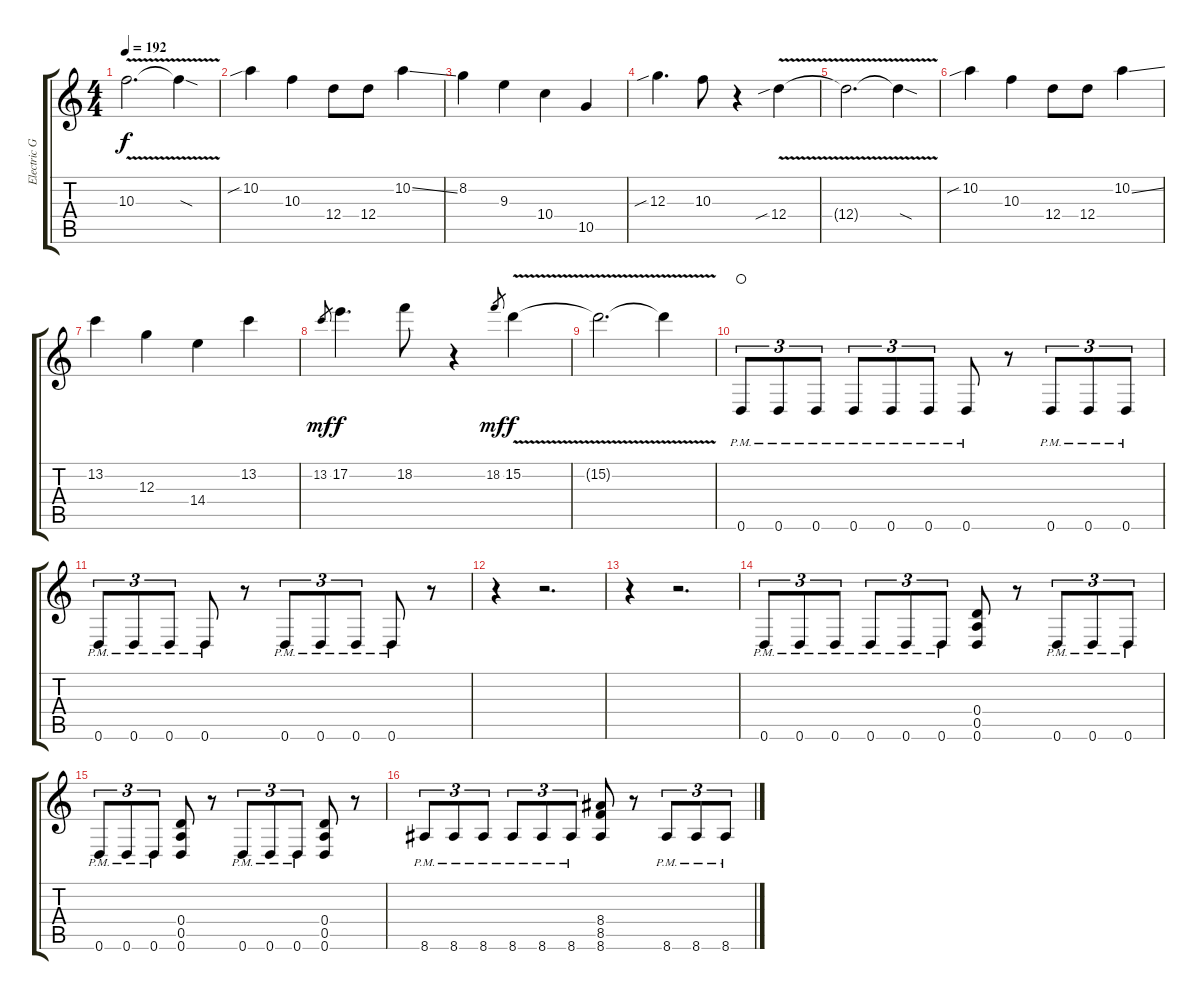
\track ("Electric Guitar" "Electric G") {instrument distortionguitar}
\staff {score tabs}
\tuning (E4 B3 G3 D3 A2 D2) {hide}
\ts (4 4)
\tempo 192
\clef g2
\ks c
10.3{v t}.2{d dy f} 10.3{v sod t}.4 |
10.2{sib}.4 10.3.4 12.4.8 12.4.8 10.2{ss}.4 |
8.2.4 9.3.4 10.4.4 10.5.4 |
12.3{sib}.4{d} 10.3.8 r.4 12.4{v sib}.4 |
12.4{v t}.2{d} 12.4{v sod t}.4 |
10.2{sib}.4 10.3.4 12.4.8 12.4.8 10.2{ss}.4 |
13.2.4 12.3.4 14.4.4 13.2.4 |
13.2.8{gr dy mf} 17.2.4{d dy f} 18.2.8 r.4 18.2.8{gr dy mf} 15.2{v}.4{dy f} |
15.2{v t}.2{d} 15.2{v t}.4 |
0.6{pm}.8{tu (3 2) waho} 0.6{pm}.8{tu (3 2)} 0.6{pm}.8{tu (3 2)} 0.6{pm}.8{tu (3 2)} 0.6{pm}.8{tu (3 2)} 0.6{pm}.8{tu (3 2)} 0.6{pm}.8 r.8 0.6{pm}.8{tu (3 2)} 0.6{pm}.8{tu (3 2)} 0.6{pm}.8{tu (3 2)} |
0.6{pm}.8{tu (3 2)} 0.6{pm}.8{tu (3 2)} 0.6{pm}.8{tu (3 2)} 0.6{pm}.8 r.8 0.6{pm}.8{tu (3 2)} 0.6{pm}.8{tu (3 2)} 0.6{pm}.8{tu (3 2)} 0.6{pm}.8 r.8 |
r.4 r.2{d} |
r.4 r.2{d} |
0.6{pm}.8{tu (3 2)} 0.6{pm}.8{tu (3 2)} 0.6{pm}.8{tu (3 2)} 0.6{pm}.8{tu (3 2)} 0.6{pm}.8{tu (3 2)} 0.6{pm}.8{tu (3 2)} (0.4 0.5 0.6).8 r.8 0.6{pm}.8{tu (3 2)} 0.6{pm}.8{tu (3 2)} 0.6{pm}.8{tu (3 2)} |
0.6{pm}.8{tu (3 2)} 0.6{pm}.8{tu (3 2)} 0.6{pm}.8{tu (3 2)} (0.4 0.5 0.6).8 r.8 0.6{pm}.8{tu (3 2)} 0.6{pm}.8{tu (3 2)} 0.6{pm}.8{tu (3 2)} (0.4 0.5 0.6).8 r.8 |
8.6{pm}.8{tu (3 2)} 8.6{pm}.8{tu (3 2)} 8.6{pm}.8{tu (3 2)} 8.6{pm}.8{tu (3 2)} 8.6{pm}.8{tu (3 2)} 8.6{pm}.8{tu (3 2)} (8.4 8.5 8.6).8 r.8 8.6{pm}.8{tu (3 2)} 8.6{pm}.8{tu (3 2)} 8.6{pm}.8{tu (3 2)}
